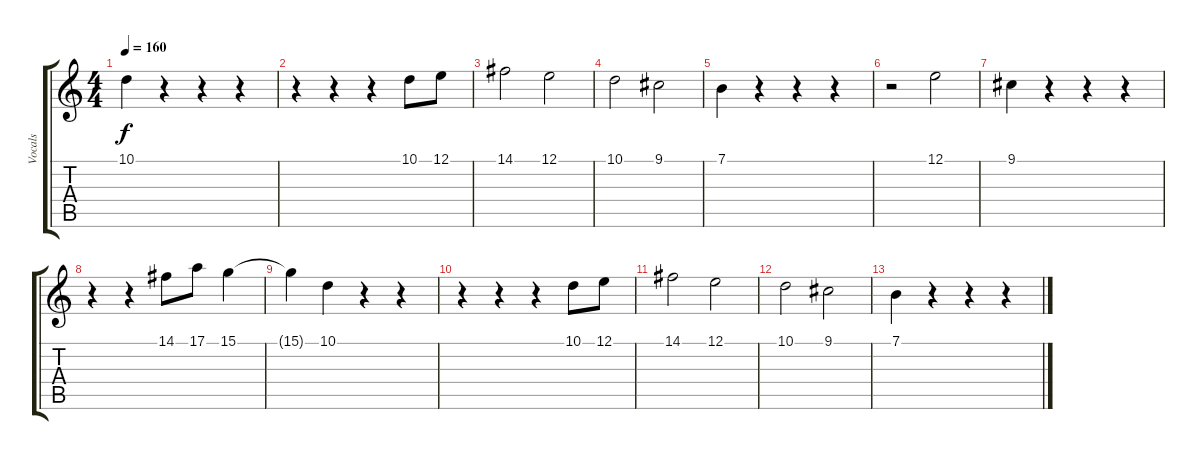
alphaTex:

\track ("Vocals" "Vocals") {instrument lead2sawtooth}
\staff {score tabs}
\tuning (E4 B3 G3 D3 A2 D2) {hide}
\ts (4 4)
\tempo 160
\clef g2
\ks c
10.1.4{dy f instrument lead6voice} r.4 r.4 r.4 |
r.4 r.4 r.4 10.1.8{instrument lead6voice} 12.1.8 |
14.1.2{instrument lead6voice} 12.1.2 |
10.1.2{instrument lead6voice} 9.1.2 |
7.1.4{instrument lead6voice} r.4 r.4 r.4 |
r.2 12.1.2{instrument lead6voice} |
9.1.4{instrument lead6voice} r.4 r.4 r.4 |
r.4 r.4 14.1.8{instrument lead6voice} 17.1.8 15.1.4 |
15.1{t}.4 10.1.4{instrument lead6voice} r.4 r.4 |
r.4 r.4 r.4 10.1.8{instrument lead2sawtooth} 12.1.8 |
14.1.2 12.1.2 |
10.1.2 9.1.2 |
7.1.4 r.4 r.4 r.4
